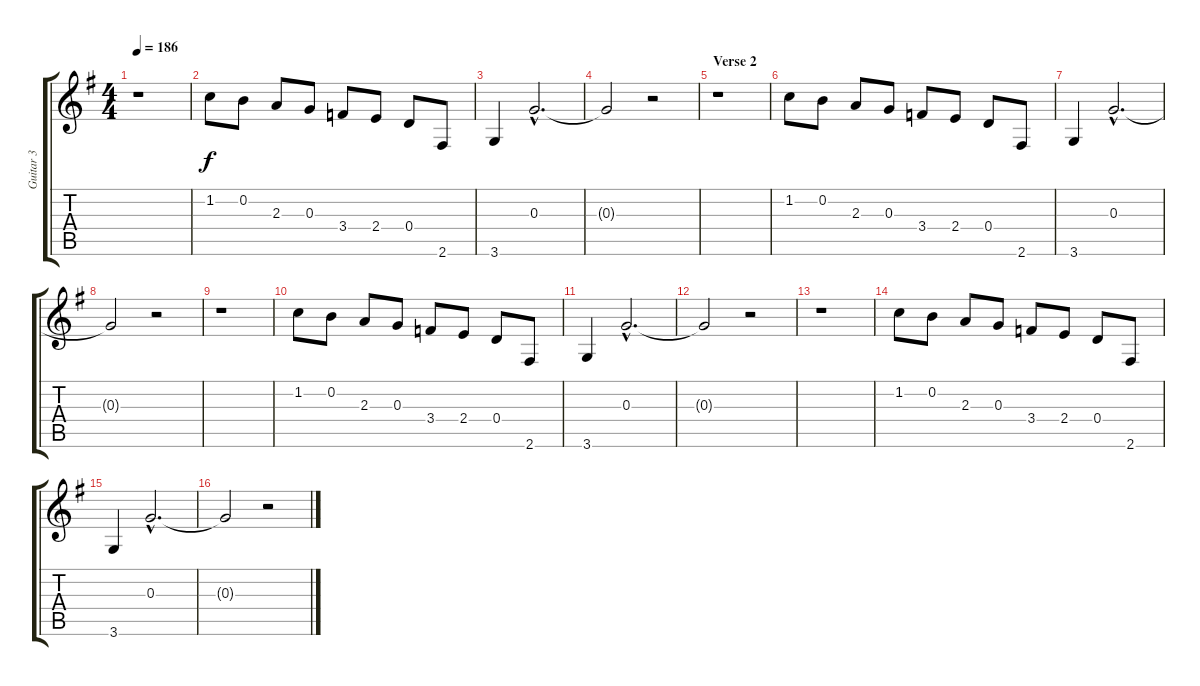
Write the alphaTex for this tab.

\track ("Guitar 3" "Guitar 3") {instrument electricguitarclean}
\staff {score tabs}
\tuning (E4 B3 G3 D3 A2 E2) {hide}
\ts (4 4)
\tempo 186
\clef g2
\ks g
r.1{dy f} |
1.2.8 0.2.8 2.3.8 0.3.8 3.4.8 2.4.8 0.4.8 2.6.8 |
3.6.4 0.3{hac}.2{d} |
0.3{t}.2 r.2 |
\section ("" "Verse 2")
r.1 |
1.2.8 0.2.8 2.3.8 0.3.8 3.4.8 2.4.8 0.4.8 2.6.8 |
3.6.4 0.3{hac}.2{d} |
0.3{t}.2 r.2 |
r.1 |
1.2.8 0.2.8 2.3.8 0.3.8 3.4.8 2.4.8 0.4.8 2.6.8 |
3.6.4 0.3{hac}.2{d} |
0.3{t}.2 r.2 |
r.1 |
1.2.8 0.2.8 2.3.8 0.3.8 3.4.8 2.4.8 0.4.8 2.6.8 |
3.6.4 0.3{hac}.2{d} |
0.3{t}.2 r.2
